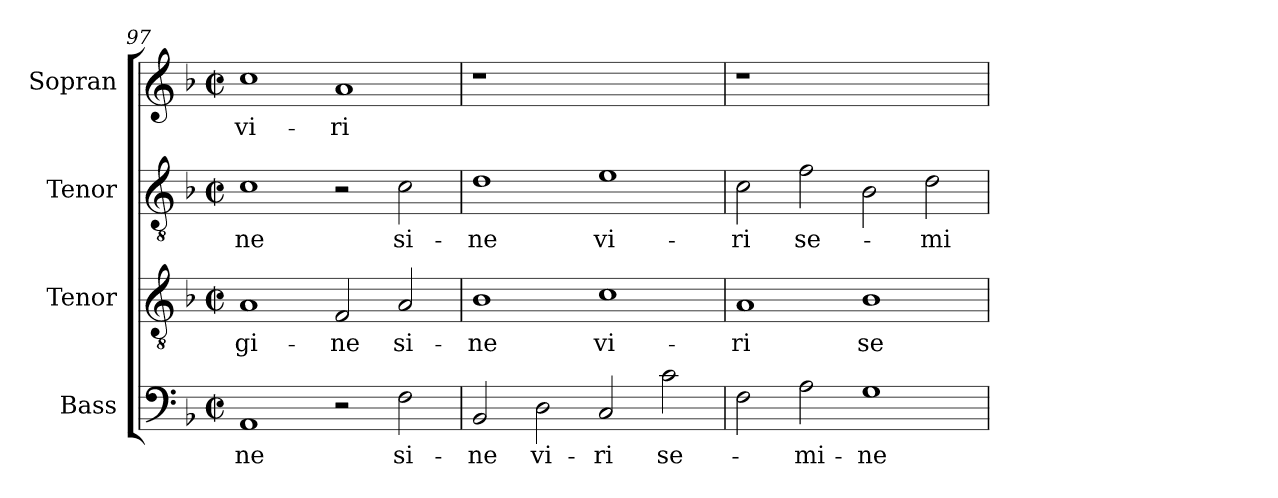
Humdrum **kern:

**kern	**text	**kern	**text	**kern	**text	**kern	**text
*part4	*part4	*part3	*part3	*part2	*part2	*part1	*part1
*staff4	*staff4	*staff3	*staff3	*staff2	*staff2	*staff1	*staff1
*I"Bass	*	*I"Tenor	*	*I"Tenor	*	*I"Sopran	*
*	*	*I'Tenor	*	*	*	*	*
!!LO:LB:g=z
*clefF4	*	*clefGv2	*	*clefGv2	*	*clefG2	*
*	*	*ITrd7c12	*	*ITrd7c12	*	*	*
*k[b-]	*	*k[b-]	*	*k[b-]	*	*k[b-]	*
*d:	*	*d:	*	*d:	*	*d:	*
*M2/2	*	*M2/2	*	*M2/2	*	*M2/2	*
*met(c|)	*	*met(c|)	*	*met(c|)	*	*met(c|)	*
=97	=97	=97	=97	=97	=97	=97	=97
!	!LO:LY:b:color=#000000	!	!	!	!	!	!
!	!	!	!LO:LY:b:color=#000000	!	!	!	!
!	!	!	!	!	!LO:LY:b:color=#000000	!	!
!	!	!	!	!	!	!	!LO:LY:b:color=#000000
1AAi	-ne	1AAi	-gi-	1Ci	-ne	1cci	vi-
!	!	!	!LO:LY:b:color=#000000	!	!	!	!
!	!	!	!	!	!	!	!LO:LY:b:color=#000000
2r	.	2FFi/	-ne	2r	.	1ai	-ri
!	!LO:LY:b:color=#000000	!	!	!	!	!	!
!	!	!	!LO:LY:b:color=#000000	!	!	!	!
!	!	!	!	!	!LO:LY:b:color=#000000	!	!
2Fi\	si-	2AAi/	si-	2Ci\	si-	.	.
=98	=98	=98	=98	=98	=98	=98	=98
!	!LO:LY:b:color=#000000	!	!	!	!	!	!
!	!	!	!LO:LY:b:color=#000000	!	!	!	!
!	!	!	!	!	!LO:LY:b:color=#000000	!LO:N:vis=1	!
2BB-i/	-ne	1BB-i	-ne	1Di	-ne	1r	.
!	!LO:LY:b:color=#000000	!	!	!	!	!	!
2Di\	vi-	.	.	.	.	.	.
!	!LO:LY:b:color=#000000	!	!	!	!	!	!
!	!	!	!LO:LY:b:color=#000000	!	!	!	!
!	!	!	!	!	!LO:LY:b:color=#000000	!	!
2Ci/	-ri	1Ci	vi-	1Ei	vi-	1ryy	.
!	!LO:LY:b:color=#000000	!	!	!	!	!	!
2ci\	se-	.	.	.	.	.	.
=99	=99	=99	=99	=99	=99	=99	=99
!	!	!	!LO:LY:b:color=#000000	!	!	!	!
!	!	!	!	!	!LO:LY:b:color=#000000	!LO:N:vis=1	!
2Fi\	.	1AAi	-ri	2Ci\	-ri	1r	.
!	!LO:LY:b:color=#000000	!	!	!	!	!	!
!	!	!	!	!	!LO:LY:b:color=#000000	!	!
2Ai\	-mi-	.	.	2Fi\	se-	.	.
!	!LO:LY:b:color=#000000	!	!	!	!	!	!
!	!	!	!LO:LY:b:color=#000000	!	!	!	!
1Gi	-ne	1BB-i	se-	2BB-i\	.	1ryy	.
!	!	!	!	!	!LO:LY:b:color=#000000	!	!
.	.	.	.	2Di\	-mi-	.	.
=	=	=	=	=	=	=	=
*-	*-	*-	*-	*-	*-	*-	*-
